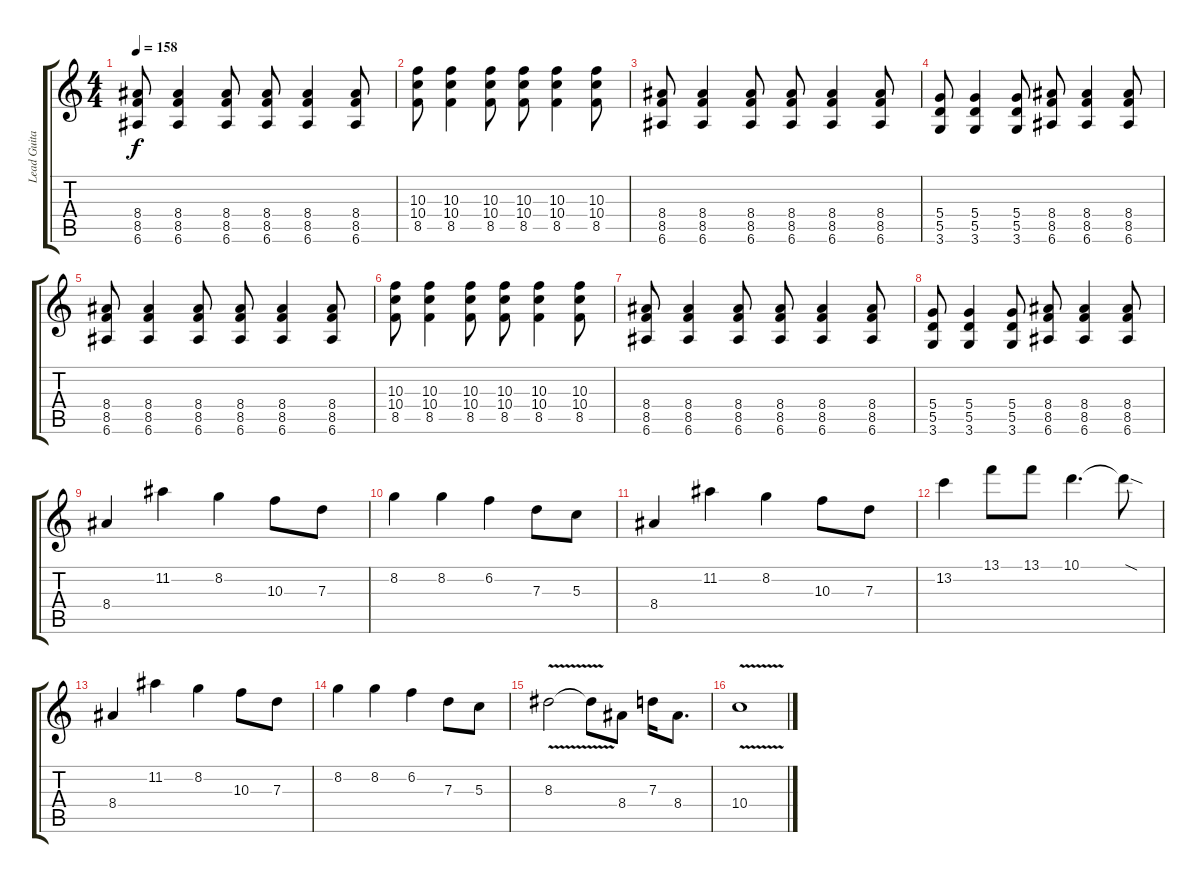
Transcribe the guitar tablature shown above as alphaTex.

\track ("Lead Guitar" "Lead Guita") {instrument distortionguitar}
\staff {score tabs}
\tuning (E4 B3 G3 D3 A2 E2) {hide}
\ts (4 4)
\tempo 158
\clef g2
\ks c
(8.4 8.5 6.6).8{dy f} (8.4 8.5 6.6).4 (8.4 8.5 6.6).8 (8.4 8.5 6.6).8 (8.4 8.5 6.6).4 (8.4 8.5 6.6).8 |
(10.3 10.4 8.5).8 (10.3 10.4 8.5).4 (10.3 10.4 8.5).8 (10.3 10.4 8.5).8 (10.3 10.4 8.5).4 (10.3 10.4 8.5).8 |
(8.4 8.5 6.6).8 (8.4 8.5 6.6).4 (8.4 8.5 6.6).8 (8.4 8.5 6.6).8 (8.4 8.5 6.6).4 (8.4 8.5 6.6).8 |
(5.4 5.5 3.6).8 (5.4 5.5 3.6).4 (5.4 5.5 3.6).8 (8.4 8.5 6.6).8 (8.4 8.5 6.6).4 (8.4 8.5 6.6).8 |
(8.4 8.5 6.6).8 (8.4 8.5 6.6).4 (8.4 8.5 6.6).8 (8.4 8.5 6.6).8 (8.4 8.5 6.6).4 (8.4 8.5 6.6).8 |
(10.3 10.4 8.5).8 (10.3 10.4 8.5).4 (10.3 10.4 8.5).8 (10.3 10.4 8.5).8 (10.3 10.4 8.5).4 (10.3 10.4 8.5).8 |
(8.4 8.5 6.6).8 (8.4 8.5 6.6).4 (8.4 8.5 6.6).8 (8.4 8.5 6.6).8 (8.4 8.5 6.6).4 (8.4 8.5 6.6).8 |
(5.4 5.5 3.6).8 (5.4 5.5 3.6).4 (5.4 5.5 3.6).8 (8.4 8.5 6.6).8 (8.4 8.5 6.6).4 (8.4 8.5 6.6).8 |
8.4.4 11.2.4 8.2.4 10.3.8 7.3.8 |
8.2.4 8.2.4 6.2.4 7.3.8 5.3.8 |
8.4.4 11.2.4 8.2.4 10.3.8 7.3.8 |
13.2.4 13.1.8 13.1.8 10.1.4{d} 10.1{sod t}.8 |
8.4.4 11.2.4 8.2.4 10.3.8 7.3.8 |
8.2.4 8.2.4 6.2.4 7.3.8 5.3.8 |
8.3{v}.2 8.3{t}.8 8.4.8 7.3.16 8.4.8{d} |
10.4{v}.1
